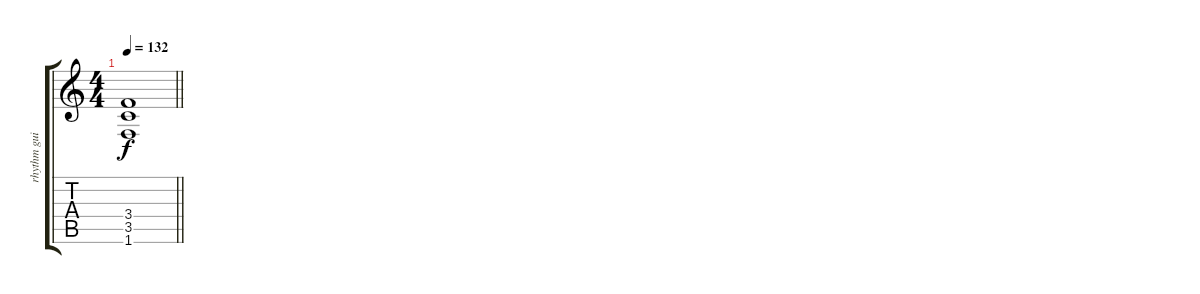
\track ("rhythm guitar" "rhythm gui") {instrument electricguitarmuted}
\staff {score tabs}
\tuning (E4 B3 G3 D3 A2 E2) {hide}
\ts (4 4)
\tempo 132
\clef g2
\barLineRight lightlight
\ks c
(3.4 3.5 1.6).1{dy f}
